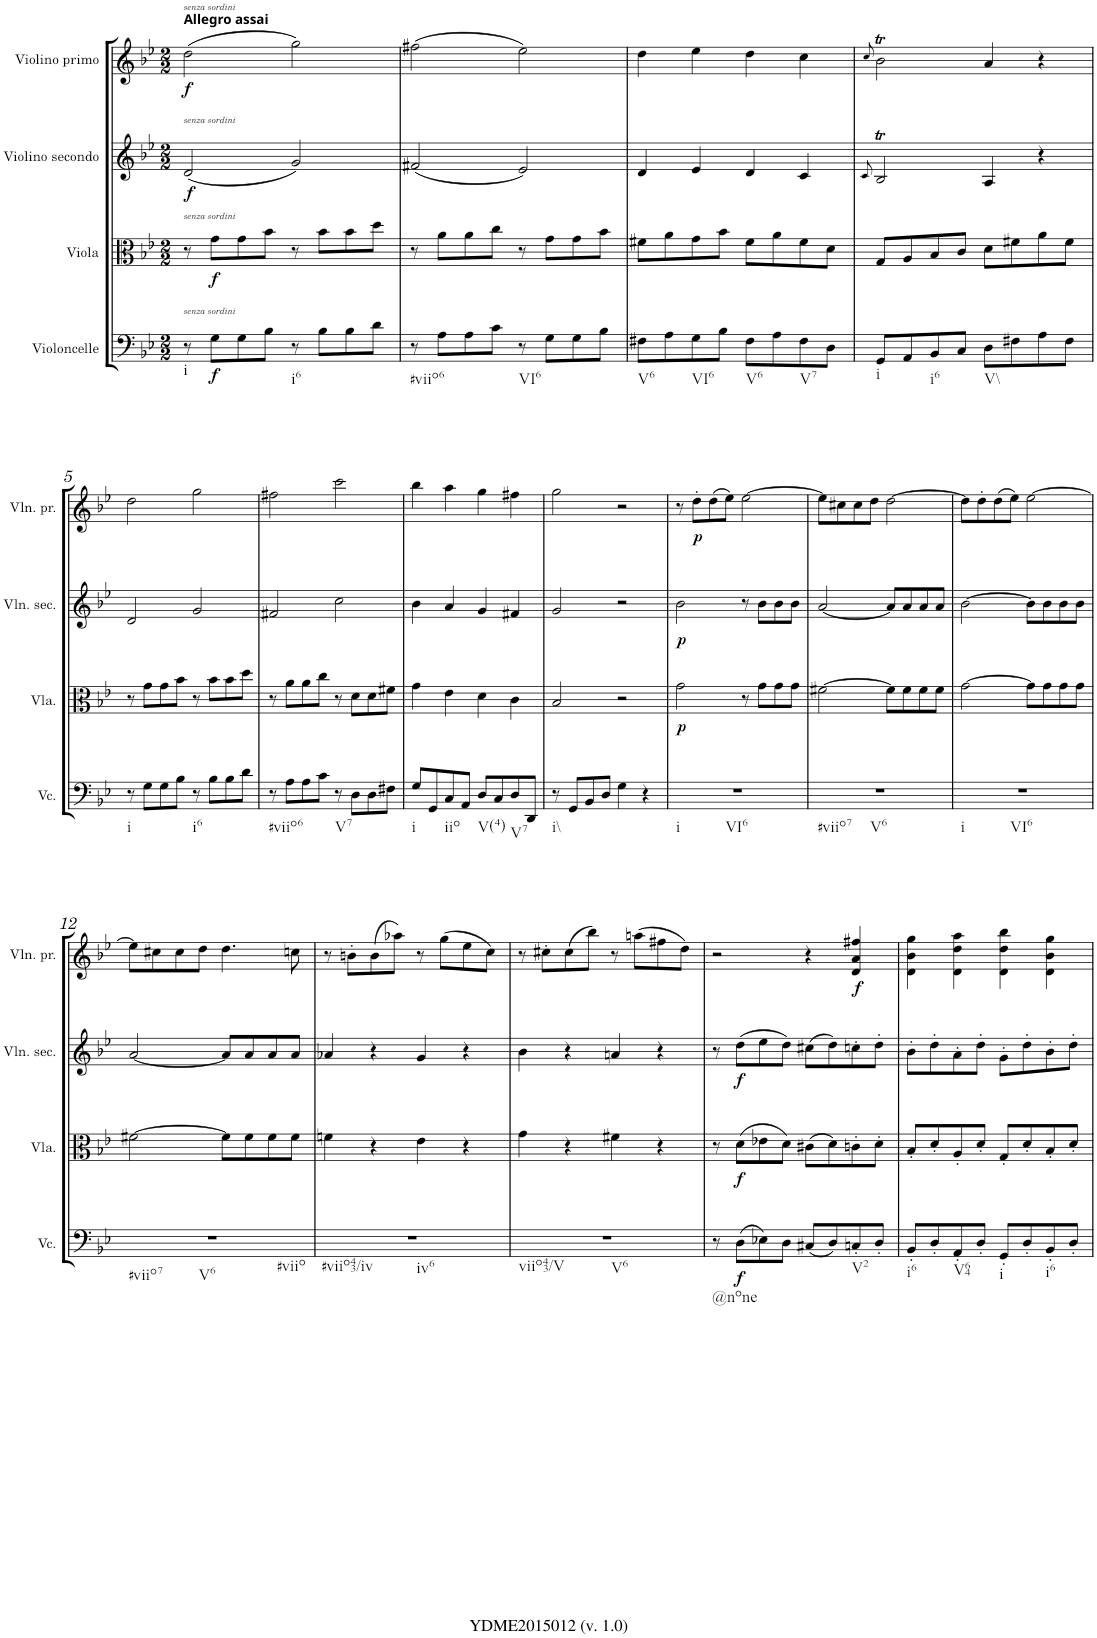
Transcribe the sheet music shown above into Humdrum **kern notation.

**kern	**dynam	**kern	**dynam	**kern	**dynam	**kern	**dynam
*part4	*part4	*part3	*part3	*part2	*part2	*part1	*part1
*staff4	*staff4	*staff3	*staff3	*staff2	*staff2	*staff1	*staff1
*I"Violoncelle	*	*I"Viola	*	*I"Violino secondo	*	*I"Violino primo	*
*I'Vc.	*	*I'Vla.	*	*I'Vln. sec.	*	*I'Vln. pr.	*
*clefF4	*	*clefC3	*	*clefG2	*	*clefG2	*
*k[b-e-]	*	*k[b-e-]	*	*k[b-e-]	*	*k[b-e-]	*
*M2/2	*	*M2/2	*	*M2/2	*	*M2/2	*
=1	=1	=1	=1	=1	=1	=1	=1
!	!	!	!	!	!	!LO:TX:a:B:t=Allegro assai	!
!	!	!	!	!	!	!LO:TX:a:i:t=senza sordini	!
!	!	!	!	!LO:TX:a:i:t=senza sordini	!	!	!
!	!	!LO:TX:a:i:t=senza sordini	!	!	!	!	!
!LO:TX:a:i:t=senza sordini	!	!	!	!	!	!	!
!LO:TX:b:t=i	!	!	!	!	!	!	!
!	!	!	!	!	!LO:DY:b	!	!LO:DY:b
8r	.	8r	.	(<2d/	f	(>2dd\	f
!	!LO:DY:b	!	!LO:DY:b	!	!	!	!
8G\L	f	8g\L	f	.	.	.	.
8G\	.	8g\	.	.	.	.	.
8B-\J	.	8b-\J	.	.	.	.	.
!LO:TX:b:t=i6	!	!	!	!	!	!	!
8r	.	8r	.	2g/)	.	2gg\)	.
8B-\L	.	8b-\L	.	.	.	.	.
8B-\	.	8b-\	.	.	.	.	.
8d\J	.	8dd\J	.	.	.	.	.
=2	=2	=2	=2	=2	=2	=2	=2
!LO:TX:b:t=#viio6	!	!	!	!	!	!	!
8r	.	8r	.	(<2f#X/	.	(>2ff#X\	.
8A\L	.	8a\L	.	.	.	.	.
8A\	.	8a\	.	.	.	.	.
8c\J	.	8cc\J	.	.	.	.	.
!LO:TX:b:t=VI6	!	!	!	!	!	!	!
8r	.	8r	.	2e-/)	.	2ee-\)	.
8G\L	.	8g\L	.	.	.	.	.
8G\	.	8g\	.	.	.	.	.
8B-\J	.	8b-\J	.	.	.	.	.
=3	=3	=3	=3	=3	=3	=3	=3
!LO:TX:b:t=V6	!	!	!	!	!	!	!
8F#X\L	.	8f#X\L	.	4d/	.	4dd\	.
8A\	.	8a\	.	.	.	.	.
!LO:TX:b:t=VI6	!	!	!	!	!	!	!
8G\	.	8g\	.	4e-/	.	4ee-\	.
8B-\J	.	8b-\J	.	.	.	.	.
!LO:TX:b:t=V6	!	!	!	!	!	!	!
8F#\L	.	8f#\L	.	4d/	.	4dd\	.
8A\	.	8a\	.	.	.	.	.
!LO:TX:b:t=V7	!	!	!	!	!	!	!
8F#\	.	8f#\	.	4c/	.	4cc\	.
8D\J	.	8d\J	.	.	.	.	.
=4	=4	=4	=4	=4	=4	=4	=4
.	.	.	.	8qc/	.	8qcc/	.
!LO:TX:b:t=i	!	!	!	!	!	!	!
8GG/L	.	8G/L	.	2B-T/	.	2b-T\	.
8AA/	.	8A/	.	.	.	.	.
!LO:TX:b:t=i6	!	!	!	!	!	!	!
8BB-/	.	8B-/	.	.	.	.	.
8C/J	.	8c/J	.	.	.	.	.
!LO:TX:b:t=V\\	!	!	!	!	!	!	!
8D\L	.	8d\L	.	4A/	.	4a/	.
8F#X\	.	8f#X\	.	.	.	.	.
8A\	.	8a\	.	4r	.	4r	.
8F#\J	.	8f#\J	.	.	.	.	.
!!LO:LB:g=z
=5	=5	=5	=5	=5	=5	=5	=5
!LO:TX:b:t=i	!	!	!	!	!	!	!
8r	.	8r	.	2d/	.	2dd\	.
8G\L	.	8g\L	.	.	.	.	.
8G\	.	8g\	.	.	.	.	.
8B-\J	.	8b-\J	.	.	.	.	.
!LO:TX:b:t=i6	!	!	!	!	!	!	!
8r	.	8r	.	2g/	.	2gg\	.
8B-\L	.	8b-\L	.	.	.	.	.
8B-\	.	8b-\	.	.	.	.	.
8d\J	.	8dd\J	.	.	.	.	.
=6	=6	=6	=6	=6	=6	=6	=6
!LO:TX:b:t=#viio6	!	!	!	!	!	!	!
8r	.	8r	.	2f#X/	.	2ff#X\	.
8A\L	.	8a\L	.	.	.	.	.
8A\	.	8a\	.	.	.	.	.
8c\J	.	8cc\J	.	.	.	.	.
!LO:TX:b:t=V7	!	!	!	!	!	!	!
8r	.	8r	.	2cc\	.	2ccc\	.
8D\L	.	8d\L	.	.	.	.	.
8D\	.	8d\	.	.	.	.	.
8F#X\J	.	8f#X\J	.	.	.	.	.
=7	=7	=7	=7	=7	=7	=7	=7
!LO:TX:b:t=i	!	!	!	!	!	!	!
8G/L	.	4g\	.	4b-\	.	4bb-\	.
8GG/	.	.	.	.	.	.	.
!LO:TX:b:t=iio	!	!	!	!	!	!	!
8C/	.	4e-\	.	4a/	.	4aa\	.
8AA/J	.	.	.	.	.	.	.
!LO:TX:b:t=V(4)	!	!	!	!	!	!	!
8D/L	.	4d\	.	4g/	.	4gg\	.
8C/	.	.	.	.	.	.	.
!LO:TX:b:t=V7	!	!	!	!	!	!	!
8D/	.	4c\	.	4f#X/	.	4ff#X\	.
8DD/J	.	.	.	.	.	.	.
=8	=8	=8	=8	=8	=8	=8	=8
!LO:TX:b:t=i\\	!	!	!	!	!	!	!
8r	.	2B-/	.	2g/	.	2gg\	.
8GG/L	.	.	.	.	.	.	.
8BB-/	.	.	.	.	.	.	.
8D/J	.	.	.	.	.	.	.
4G\	.	2r	.	2r	.	2r	.
4r	.	.	.	.	.	.	.
=9	=9	=9	=9	=9	=9	=9	=9
!LO:TX:b:t=i	!	!	!	!	!	!	!
!LO:TX:b:t=VI6	!	!	!	!	!	!	!
!	!	!	!LO:DY:b	!	!LO:DY:b	!	!
1r	.	2g\	p	2b-\	p	8r	.
!	!	!	!	!	!	!	!LO:DY:b
.	.	.	.	.	.	8dd'\L	p
.	.	.	.	.	.	(>8dd\	.
.	.	.	.	.	.	8ee-\J)	.
.	.	8r	.	8r	.	[2ee-\	.
.	.	8g\L	.	8b-\L	.	.	.
.	.	8g\	.	8b-\	.	.	.
.	.	8g\J	.	8b-\J	.	.	.
=10	=10	=10	=10	=10	=10	=10	=10
!LO:TX:b:t=#viio7	!	!	!	!	!	!	!
!LO:TX:b:t=V6	!	!	!	!	!	!	!
1r	.	[2f#X\	.	[2a/	.	8ee-\L]	.
.	.	.	.	.	.	8cc#X\	.
.	.	.	.	.	.	8cc#\	.
.	.	.	.	.	.	8dd\J	.
.	.	8f#\L]	.	8a/L]	.	[2dd\	.
.	.	8f#\	.	8a/	.	.	.
.	.	8f#\	.	8a/	.	.	.
.	.	8f#\J	.	8a/J	.	.	.
=11	=11	=11	=11	=11	=11	=11	=11
!LO:TX:b:t=i	!	!	!	!	!	!	!
!LO:TX:b:t=VI6	!	!	!	!	!	!	!
1r	.	[2g\	.	[2b-\	.	8dd\L]	.
.	.	.	.	.	.	8dd'\	.
.	.	.	.	.	.	(>8dd\	.
.	.	.	.	.	.	8ee-\J)	.
.	.	8g\L]	.	8b-\L]	.	[2ee-\	.
.	.	8g\	.	8b-\	.	.	.
.	.	8g\	.	8b-\	.	.	.
.	.	8g\J	.	8b-\J	.	.	.
!!LO:LB:g=z
=12	=12	=12	=12	=12	=12	=12	=12
!LO:TX:b:t=#viio7	!	!	!	!	!	!	!
!LO:TX:b:t=V6	!	!	!	!	!	!	!
!LO:TX:b:t=#viio	!	!	!	!	!	!	!
1r	.	[2f#X\	.	[2a/	.	8ee-\L]	.
.	.	.	.	.	.	8cc#X\	.
.	.	.	.	.	.	8cc#\	.
.	.	.	.	.	.	8dd\J	.
.	.	8f#\L]	.	8a/L]	.	4.dd\	.
.	.	8f#\	.	8a/	.	.	.
.	.	8f#\	.	8a/	.	.	.
.	.	8f#\J	.	8a/J	.	8ccn\	.
=13	=13	=13	=13	=13	=13	=13	=13
!LO:TX:b:t=#viio43/iv	!	!	!	!	!	!	!
!LO:TX:b:t=iv6	!	!	!	!	!	!	!
1r	.	4fn\	.	4a-X/	.	8r	.
.	.	.	.	.	.	8bn'\L	.
.	.	4r	.	4r	.	(>8b\	.
.	.	.	.	.	.	8aa-X\J)	.
.	.	4e-\	.	4g/	.	8r	.
.	.	.	.	.	.	(>8gg\L	.
.	.	4r	.	4r	.	8ee-\	.
.	.	.	.	.	.	8cc\J)	.
=14	=14	=14	=14	=14	=14	=14	=14
!LO:TX:b:t=viio43/V	!	!	!	!	!	!	!
!LO:TX:b:t=V6	!	!	!	!	!	!	!
1r	.	4g\	.	4b-\	.	8r	.
.	.	.	.	.	.	8cc#X'\L	.
.	.	4r	.	4r	.	(>8cc#\	.
.	.	.	.	.	.	8bb-\J)	.
.	.	4f#X\	.	4an/	.	8r	.
.	.	.	.	.	.	(>8aan\L	.
.	.	4r	.	4r	.	8ff#X\	.
.	.	.	.	.	.	8dd\J)	.
=15	=15	=15	=15	=15	=15	=15	=15
!LO:TX:b:t=@none	!	!	!	!	!	!	!
8r	.	8r	.	8r	.	2r	.
!	!LO:DY:b	!	!LO:DY:b	!	!LO:DY:b	!	!
(>8D\L	f	(>8d\L	f	(>8dd\L	f	.	.
8E-X\)	.	8e-X\	.	8ee-\	.	.	.
8D\J	.	8d\J)	.	8dd\J)	.	.	.
(<8C#X/L	.	(>8c#X\L	.	(>8cc#X\L	.	4r	.
8D/)	.	8d\)	.	8dd\)	.	.	.
!LO:TX:b:t=V2	!	!	!	!	!	!	!
!	!	!	!	!	!	!	!LO:DY:b
8Cn'/	.	8cn'\	.	8ccn'\	.	4d/ 4a/ 4ff#X/	f
8D'/J	.	8d'\J	.	8dd'\J	.	.	.
=16	=16	=16	=16	=16	=16	=16	=16
!LO:TX:b:t=i6	!	!	!	!	!	!	!
8BB-'/L	.	8B-'/L	.	8b-'\L	.	4d\ 4b-\ 4gg\	.
8D'/	.	8d'/	.	8dd'\	.	.	.
!LO:TX:b:t=V64	!	!	!	!	!	!	!
8AA'/	.	8A'/	.	8a'\	.	4d\ 4dd\ 4aa\	.
8D'/J	.	8d'/J	.	8dd'\J	.	.	.
!LO:TX:b:t=i	!	!	!	!	!	!	!
8GG'/L	.	8G'/L	.	8g'\L	.	4d\ 4dd\ 4bb-\	.
8D'/	.	8d'/	.	8dd'\	.	.	.
!LO:TX:b:t=i6	!	!	!	!	!	!	!
8BB-'/	.	8B-'/	.	8b-'\	.	4d\ 4b-\ 4gg\	.
8D'/J	.	8d'/J	.	8dd'\J	.	.	.
=	=	=	=	=	=	=	=
*-	*-	*-	*-	*-	*-	*-	*-
